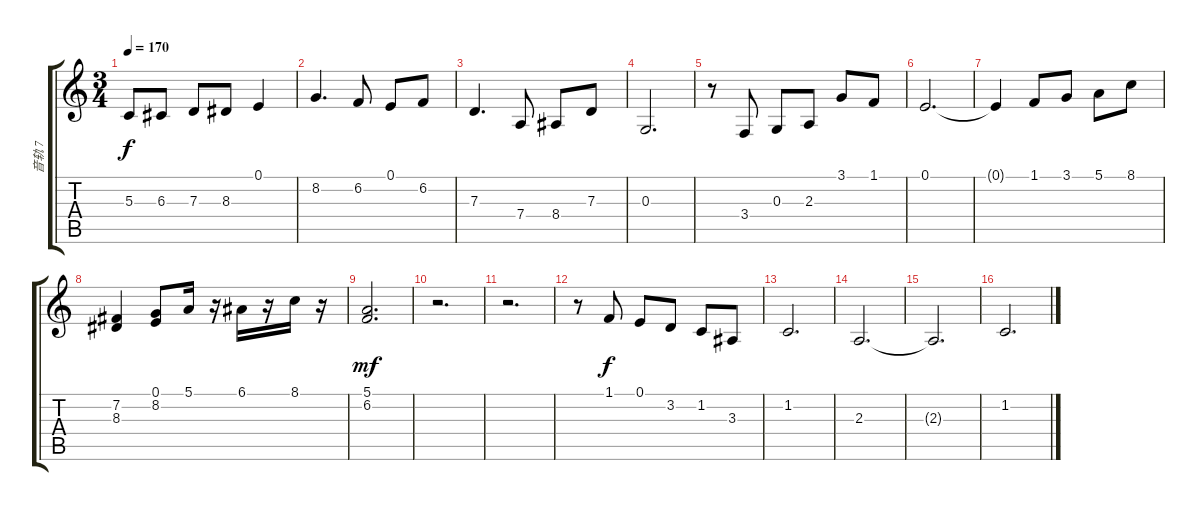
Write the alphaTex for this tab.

\track ("音轨 7" "音轨 7") {instrument stringensemble1}
\staff {score tabs}
\tuning (E4 B3 G3 D3 A2 E2) {hide}
\ts (3 4)
\tempo 170
\clef g2
\ks c
5.3.8{dy f} 6.3.8 7.3.8 8.3.8 0.1.4 |
8.2.4{d} 6.2.8 0.1.8 6.2.8 |
7.3.4{d} 7.4.8 8.4.8 7.3.8 |
0.3.2{d} |
r.8 3.4.8 0.3.8 2.3.8 3.1.8 1.1.8 |
0.1.2{d} |
0.1{t}.4 1.1.8 3.1.8 5.1.8 8.1.8 |
(7.2 8.3).4 (0.1 8.2).8 5.1.16 r.16 6.1.16 r.16 8.1.16 r.16 |
(5.1 6.2).2{d dy mf} |
r.2{d} |
r.2{d} |
r.8 1.1.8{dy f} 0.1.8 3.2.8 1.2.8 3.3.8 |
1.2.2{d} |
2.3.2{d} |
2.3{t}.2{d} |
1.2.2{d}
